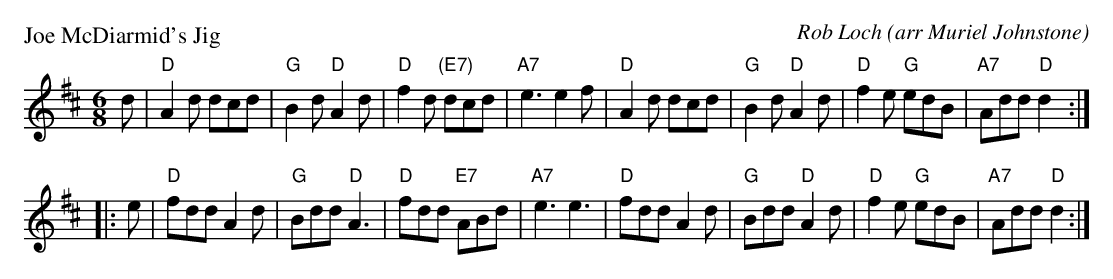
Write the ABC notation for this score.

X:1
P: Joe McDiarmid's Jig
C: Rob Loch
O: arr Muriel Johnstone
M: 6/8
L: 1/8
K: D
d \
| "D"A2d dcd | "G"B2d "D"A2d | "D"f2d "(E7)"dcd | "A7"e3 e2f \
| "D"A2d dcd | "G"B2d "D"A2d | "D"f2e "G"edB | "A7"Add "D"d2 :|
|: e \
| "D"fdd A2d | "G"Bdd "D"A3 | "D"fdd "E7"ABd | "A7"e3 e3 \
| "D"fdd A2d | "G"Bdd "D"A2d | "D"f2e "G"edB | "A7"Add "D"d2 :|
